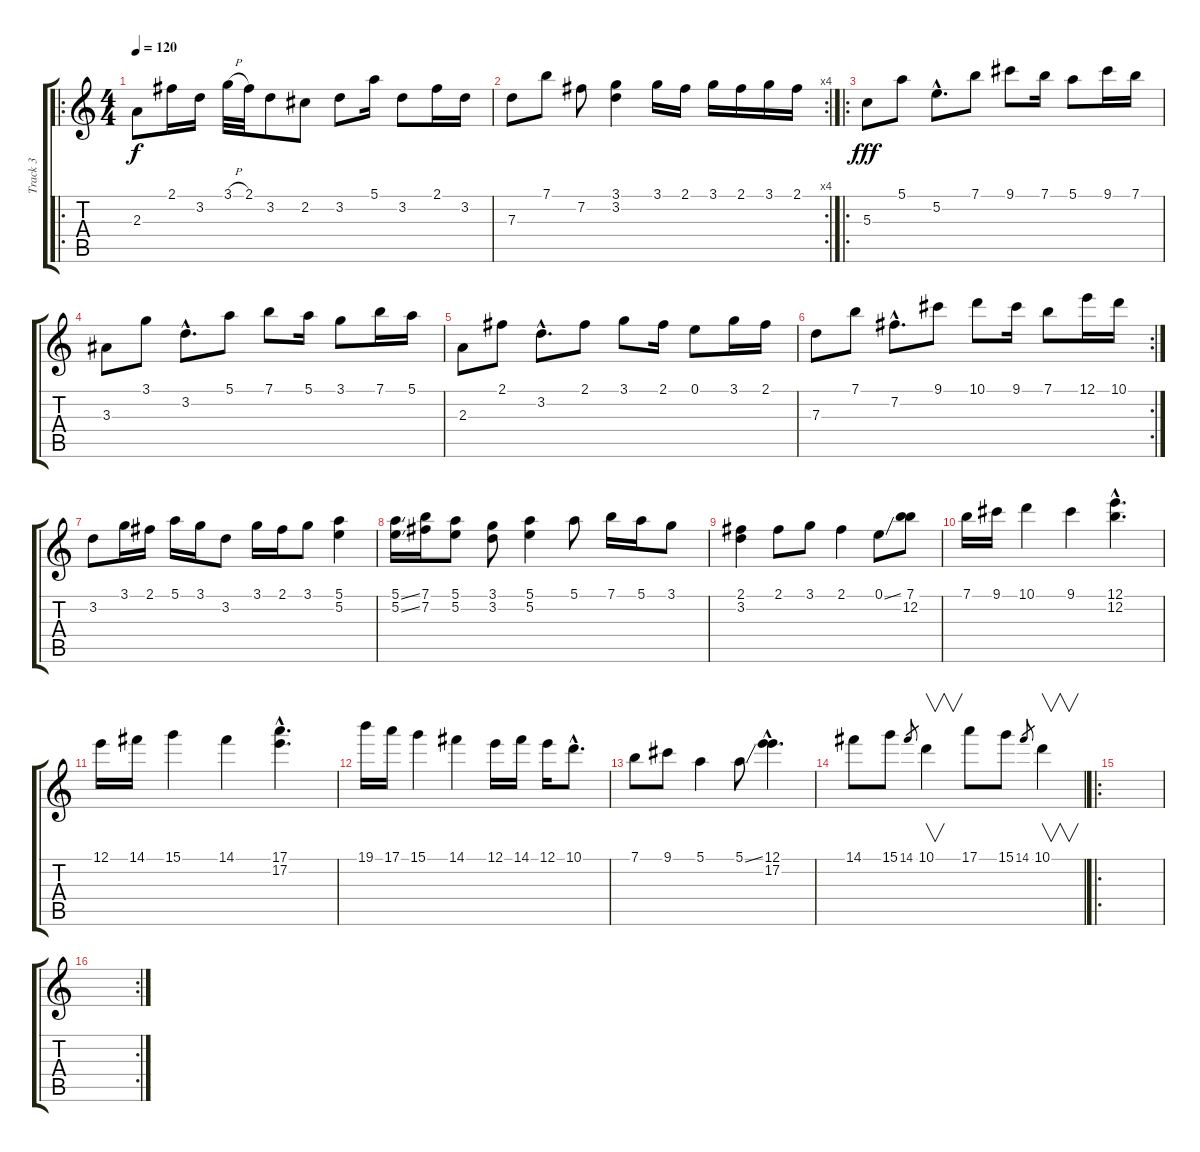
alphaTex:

\track ("Track 3" "Track 3") {instrument electricguitarclean}
\staff {score tabs}
\tuning (E4 B3 G3 D3 A2 E2) {hide}
\ro
\ts (4 4)
\tempo 120
\clef g2
\ks c
2.3.8{dy f} 2.1.16 3.2.16 3.1{h}.32 2.1.32 3.2.8 2.2.8 3.2.8 5.1.16 3.2.8 2.1.16 3.2.16 |
\rc 4
7.3.8 7.1.8 7.2.8 (3.1 3.2).4 3.1.16 2.1.16 3.1.16 2.1.16 3.1.16 2.1.16 |
\ro
5.3.8{dy fff} 5.1.8 5.2{hac}.8{d} 7.1.8 9.1.8 7.1.16 5.1.8 9.1.16 7.1.16 |
3.3.8 3.1.8 3.2{hac}.8{d} 5.1.8 7.1.8 5.1.16 3.1.8 7.1.16 5.1.16 |
2.3.8 2.1.8 3.2{hac}.8{d} 2.1.8 3.1.8 2.1.16 0.1.8 3.1.16 2.1.16 |
\rc 2
7.3.8 7.1.8 7.2{hac}.8{d} 9.1.8 10.1.8 9.1.16 7.1.8 12.1.16 10.1.16 |
3.2.8{volume 16} 3.1.16 2.1.16 5.1.16 3.1.16 3.2.8 3.1.16 2.1.16 3.1.8 (5.1 5.2).4 |
(5.1{ss} 5.2{ss}).16 (7.1 7.2).16 (5.1 5.2).8 (3.1 3.2).8 (5.1 5.2).4 5.1.8 7.1.16 5.1.16 3.1.8 |
(2.1 3.2).4 2.1.8 3.1.8 2.1.4 0.1{ss}.8 (7.1 12.2).8 |
7.1.16 9.1.16 10.1.4 9.1.4 (12.1{hac} 12.2{hac}).4{d} |
12.1.16 14.1.16 15.1.4 14.1.4 (17.1{hac} 17.2{hac}).4{d} |
19.1.16 17.1.16 15.1.4 14.1.4 12.1.16 14.1.16 12.1.16 10.1{hac}.8{d} |
7.1.8 9.1.8 5.1.4 5.1{ss}.8 (12.1{hac} 17.2{hac}).4{d} |
14.1.8 15.1.8 14.1.8{gr} 10.1.4{v} 17.1.8 15.1.8 14.1.8{gr} 10.1.4{v} |
\ro
|
\rc 2
